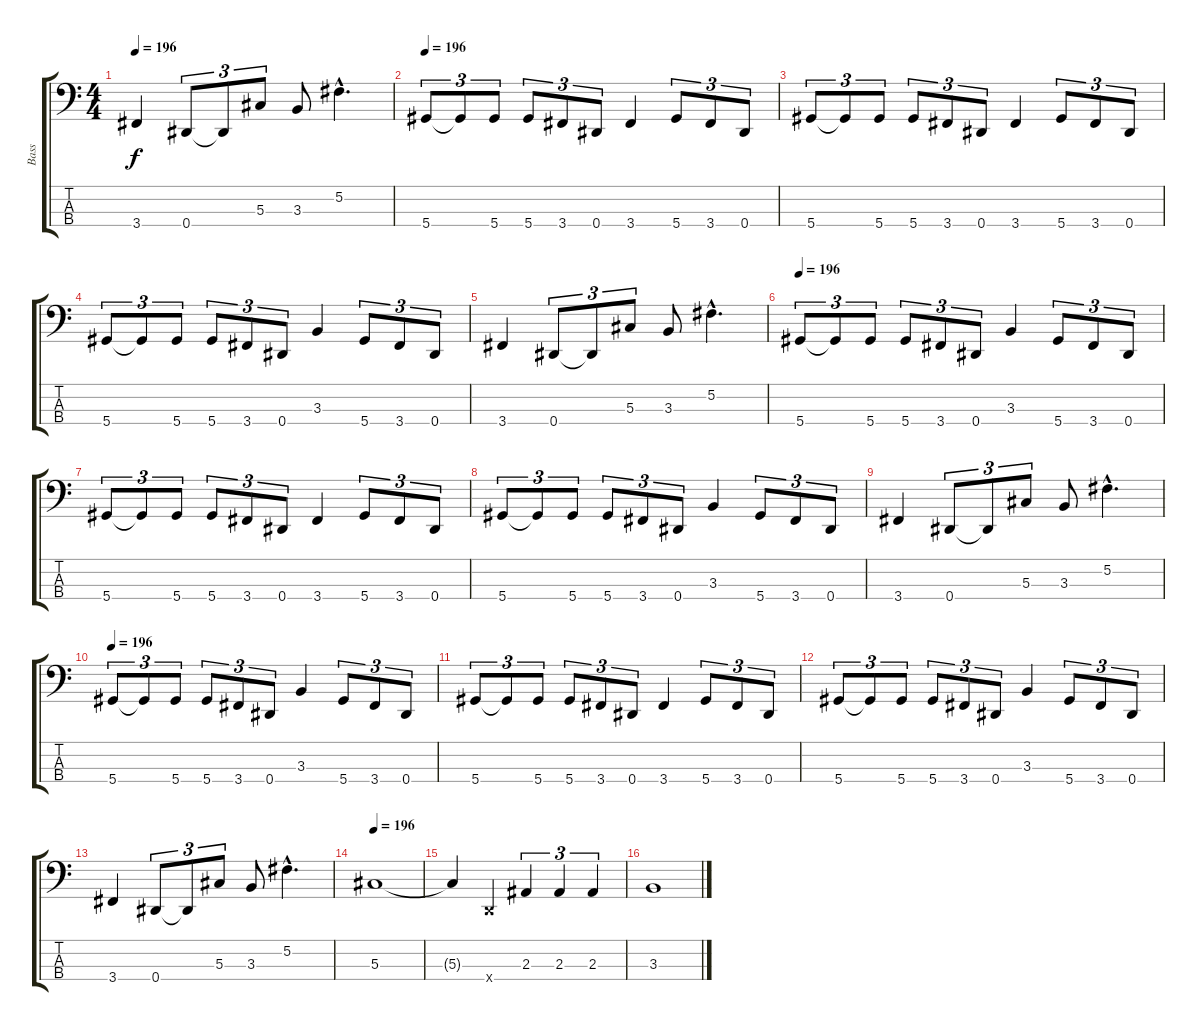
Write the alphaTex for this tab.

\track ("Bass" "Bass") {instrument electricbassfinger}
\staff {score tabs}
\tuning (Gb2 Db2 Ab1 Eb1) {hide}
\ts (4 4)
\tempo 196
\clef f4
\ks c
3.4.4{dy f} 0.4.8{tu (3 2)} 0.4{t}.8{tu (3 2)} 5.3.8{tu (3 2)} 3.3.8 5.2{hac}.4{d} |
\tempo 196
5.4.8{tu (3 2)} 5.4{t}.8{tu (3 2)} 5.4.8{tu (3 2)} 5.4.8{tu (3 2)} 3.4.8{tu (3 2)} 0.4.8{tu (3 2)} 3.4.4 5.4.8{tu (3 2)} 3.4.8{tu (3 2)} 0.4.8{tu (3 2)} |
5.4.8{tu (3 2)} 5.4{t}.8{tu (3 2)} 5.4.8{tu (3 2)} 5.4.8{tu (3 2)} 3.4.8{tu (3 2)} 0.4.8{tu (3 2)} 3.4.4 5.4.8{tu (3 2)} 3.4.8{tu (3 2)} 0.4.8{tu (3 2)} |
5.4.8{tu (3 2)} 5.4{t}.8{tu (3 2)} 5.4.8{tu (3 2)} 5.4.8{tu (3 2)} 3.4.8{tu (3 2)} 0.4.8{tu (3 2)} 3.3.4 5.4.8{tu (3 2)} 3.4.8{tu (3 2)} 0.4.8{tu (3 2)} |
3.4.4 0.4.8{tu (3 2)} 0.4{t}.8{tu (3 2)} 5.3.8{tu (3 2)} 3.3.8 5.2{hac}.4{d} |
\tempo 196
5.4.8{tu (3 2)} 5.4{t}.8{tu (3 2)} 5.4.8{tu (3 2)} 5.4.8{tu (3 2)} 3.4.8{tu (3 2)} 0.4.8{tu (3 2)} 3.3.4 5.4.8{tu (3 2)} 3.4.8{tu (3 2)} 0.4.8{tu (3 2)} |
5.4.8{tu (3 2)} 5.4{t}.8{tu (3 2)} 5.4.8{tu (3 2)} 5.4.8{tu (3 2)} 3.4.8{tu (3 2)} 0.4.8{tu (3 2)} 3.4.4 5.4.8{tu (3 2)} 3.4.8{tu (3 2)} 0.4.8{tu (3 2)} |
5.4.8{tu (3 2)} 5.4{t}.8{tu (3 2)} 5.4.8{tu (3 2)} 5.4.8{tu (3 2)} 3.4.8{tu (3 2)} 0.4.8{tu (3 2)} 3.3.4 5.4.8{tu (3 2)} 3.4.8{tu (3 2)} 0.4.8{tu (3 2)} |
3.4.4 0.4.8{tu (3 2)} 0.4{t}.8{tu (3 2)} 5.3.8{tu (3 2)} 3.3.8 5.2{hac}.4{d} |
\tempo 196
5.4.8{tu (3 2)} 5.4{t}.8{tu (3 2)} 5.4.8{tu (3 2)} 5.4.8{tu (3 2)} 3.4.8{tu (3 2)} 0.4.8{tu (3 2)} 3.3.4 5.4.8{tu (3 2)} 3.4.8{tu (3 2)} 0.4.8{tu (3 2)} |
5.4.8{tu (3 2)} 5.4{t}.8{tu (3 2)} 5.4.8{tu (3 2)} 5.4.8{tu (3 2)} 3.4.8{tu (3 2)} 0.4.8{tu (3 2)} 3.4.4 5.4.8{tu (3 2)} 3.4.8{tu (3 2)} 0.4.8{tu (3 2)} |
5.4.8{tu (3 2)} 5.4{t}.8{tu (3 2)} 5.4.8{tu (3 2)} 5.4.8{tu (3 2)} 3.4.8{tu (3 2)} 0.4.8{tu (3 2)} 3.3.4 5.4.8{tu (3 2)} 3.4.8{tu (3 2)} 0.4.8{tu (3 2)} |
3.4.4 0.4.8{tu (3 2)} 0.4{t}.8{tu (3 2)} 5.3.8{tu (3 2)} 3.3.8 5.2{hac}.4{d} |
\tempo 196
5.3.1 |
5.3{t}.4 -1.4{x}.4 2.3.4{tu (3 2)} 2.3.4{tu (3 2)} 2.3.4{tu (3 2)} |
3.3.1
